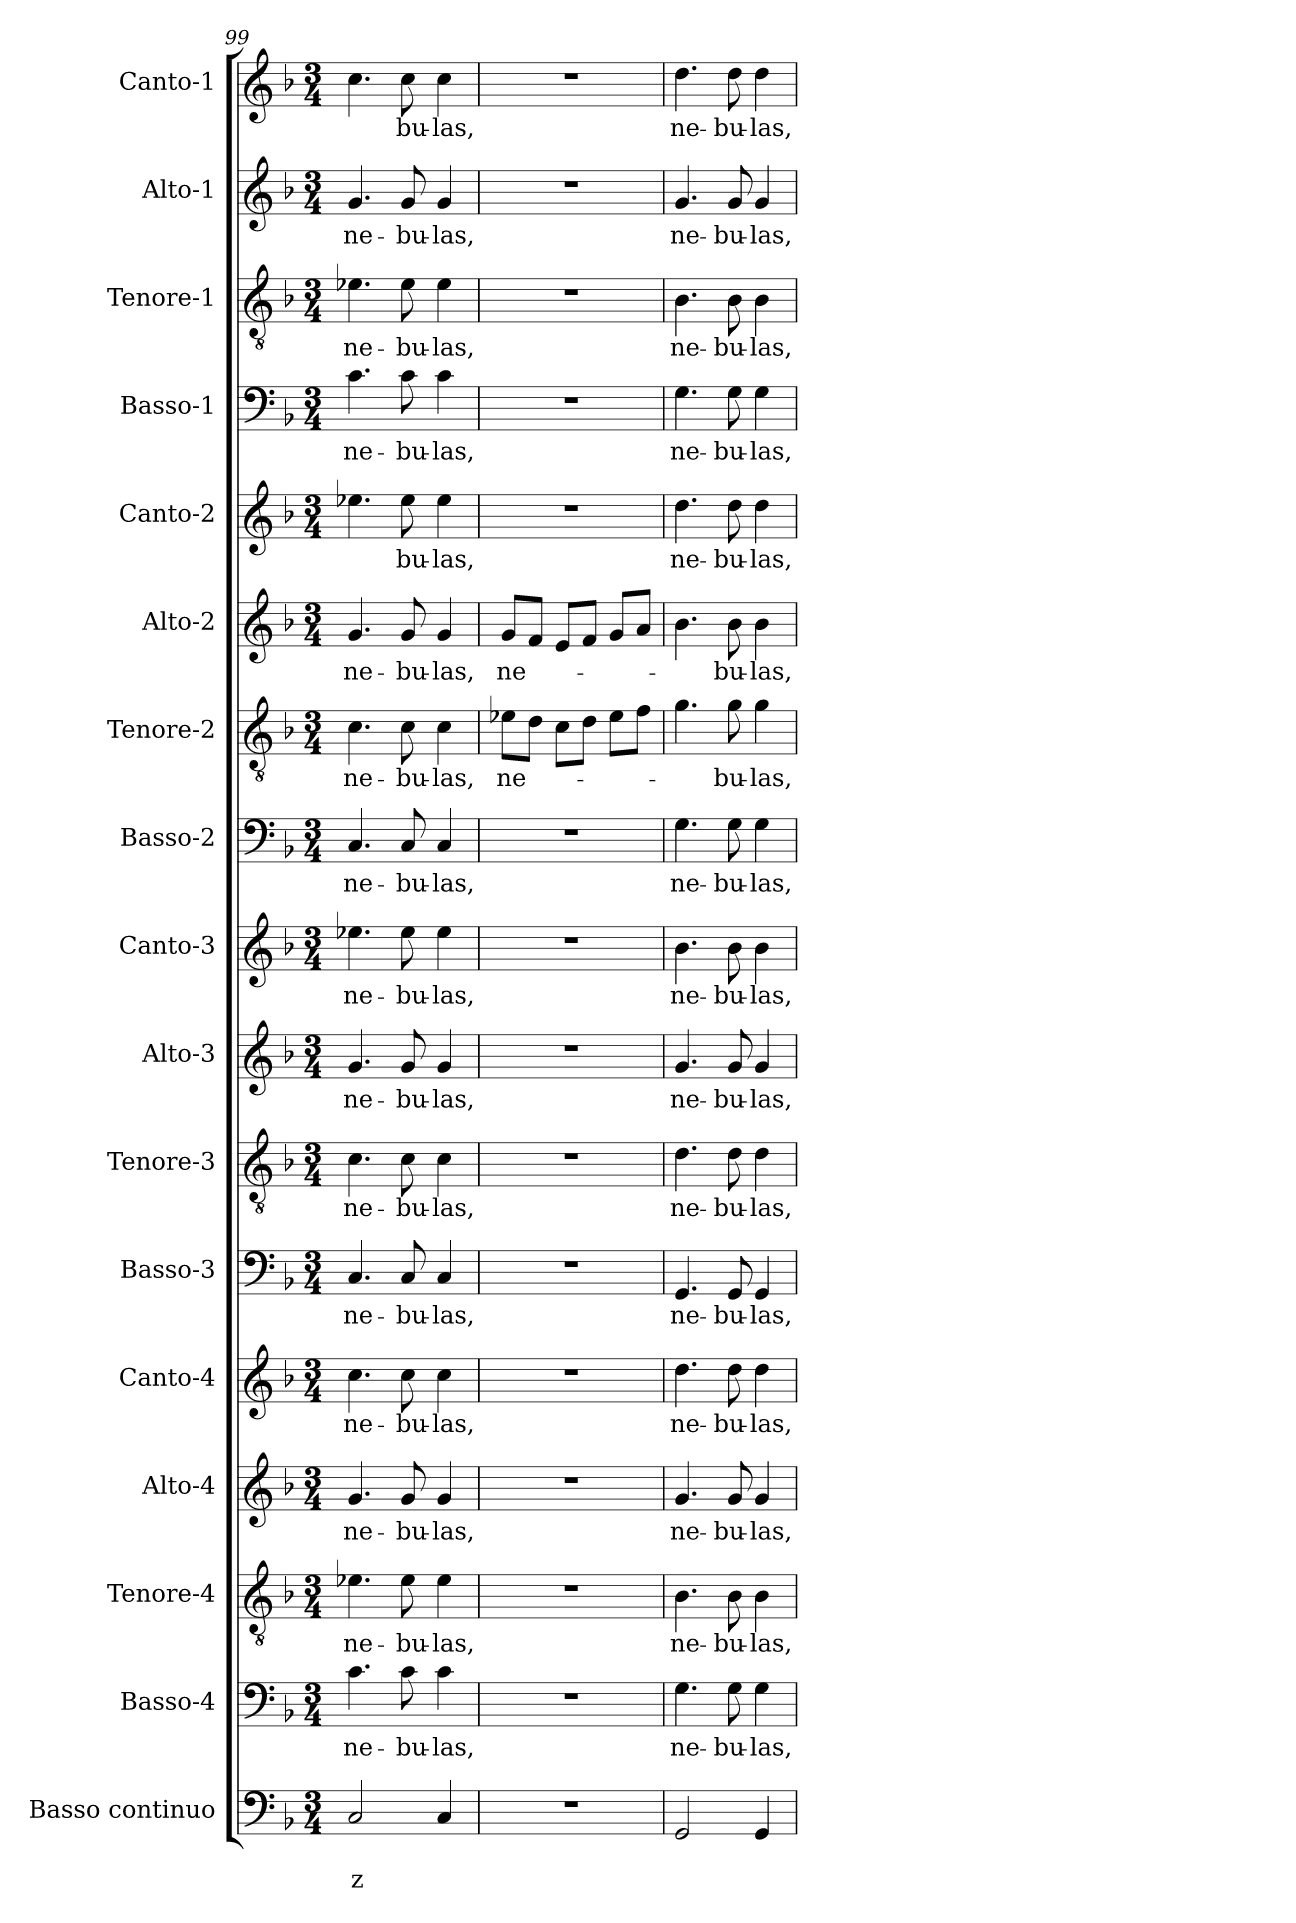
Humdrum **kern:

**kern	**text	**text	**kern	**text	**kern	**text	**kern	**text	**kern	**text	**kern	**text	**kern	**text	**kern	**text	**kern	**text	**kern	**text	**kern	**text	**kern	**text	**kern	**text	**kern	**text	**kern	**text	**kern	**text	**kern	**text
*part17	*part17	*part17	*part16	*part16	*part15	*part15	*part14	*part14	*part13	*part13	*part12	*part12	*part11	*part11	*part10	*part10	*part9	*part9	*part8	*part8	*part7	*part7	*part6	*part6	*part5	*part5	*part4	*part4	*part3	*part3	*part2	*part2	*part1	*part1
*staff17	*staff17	*staff17	*staff16	*staff16	*staff15	*staff15	*staff14	*staff14	*staff13	*staff13	*staff12	*staff12	*staff11	*staff11	*staff10	*staff10	*staff9	*staff9	*staff8	*staff8	*staff7	*staff7	*staff6	*staff6	*staff5	*staff5	*staff4	*staff4	*staff3	*staff3	*staff2	*staff2	*staff1	*staff1
*I"Basso continuo	*	*	*I"Basso-4	*	*I"Tenore-4	*	*I"Alto-4	*	*I"Canto-4	*	*I"Basso-3	*	*I"Tenore-3	*	*I"Alto-3	*	*I"Canto-3	*	*I"Basso-2	*	*I"Tenore-2	*	*I"Alto-2	*	*I"Canto-2	*	*I"Basso-1	*	*I"Tenore-1	*	*I"Alto-1	*	*I"Canto-1	*
*I'BC	*	*	*I'B4	*	*I'T4	*	*I'A4	*	*I'C4	*	*I'B3	*	*I'T3	*	*I'A3	*	*I'C3	*	*I'B2	*	*I'T2	*	*I'A2	*	*I'C2	*	*I'B1	*	*I'T1	*	*I'A1	*	*I'C1	*
*clefF4	*	*	*clefF4	*	*clefGv2	*	*clefG2	*	*clefG2	*	*clefF4	*	*clefGv2	*	*clefG2	*	*clefG2	*	*clefF4	*	*clefGv2	*	*clefG2	*	*clefG2	*	*clefF4	*	*clefGv2	*	*clefG2	*	*clefG2	*
*k[b-]	*	*	*k[b-]	*	*k[b-]	*	*k[b-]	*	*k[b-]	*	*k[b-]	*	*k[b-]	*	*k[b-]	*	*k[b-]	*	*k[b-]	*	*k[b-]	*	*k[b-]	*	*k[b-]	*	*k[b-]	*	*k[b-]	*	*k[b-]	*	*k[b-]	*
*F:	*	*	*F:	*	*F:	*	*F:	*	*F:	*	*F:	*	*F:	*	*F:	*	*F:	*	*F:	*	*F:	*	*F:	*	*F:	*	*F:	*	*F:	*	*F:	*	*F:	*
*M3/4	*	*	*M3/4	*	*M3/4	*	*M3/4	*	*M3/4	*	*M3/4	*	*M3/4	*	*M3/4	*	*M3/4	*	*M3/4	*	*M3/4	*	*M3/4	*	*M3/4	*	*M3/4	*	*M3/4	*	*M3/4	*	*M3/4	*
=99	=99	=99	=99	=99	=99	=99	=99	=99	=99	=99	=99	=99	=99	=99	=99	=99	=99	=99	=99	=99	=99	=99	=99	=99	=99	=99	=99	=99	=99	=99	=99	=99	=99	=99
!	!	!LO:LY:b	!	!	!	!	!	!	!	!	!	!	!	!	!	!	!	!	!	!	!	!	!	!	!	!	!	!	!	!	!	!	!	!
!	!	!	!	!LO:LY:b	!	!	!	!	!	!	!	!	!	!	!	!	!	!	!	!	!	!	!	!	!	!	!	!	!	!	!	!	!	!
!	!	!	!	!	!	!LO:LY:b	!	!	!	!	!	!	!	!	!	!	!	!	!	!	!	!	!	!	!	!	!	!	!	!	!	!	!	!
!	!	!	!	!	!	!	!	!LO:LY:b	!	!	!	!	!	!	!	!	!	!	!	!	!	!	!	!	!	!	!	!	!	!	!	!	!	!
!	!	!	!	!	!	!	!	!	!	!LO:LY:b	!	!	!	!	!	!	!	!	!	!	!	!	!	!	!	!	!	!	!	!	!	!	!	!
!	!	!	!	!	!	!	!	!	!	!	!	!LO:LY:b	!	!	!	!	!	!	!	!	!	!	!	!	!	!	!	!	!	!	!	!	!	!
!	!	!	!	!	!	!	!	!	!	!	!	!	!	!LO:LY:b	!	!	!	!	!	!	!	!	!	!	!	!	!	!	!	!	!	!	!	!
!	!	!	!	!	!	!	!	!	!	!	!	!	!	!	!	!LO:LY:b	!	!	!	!	!	!	!	!	!	!	!	!	!	!	!	!	!	!
!	!	!	!	!	!	!	!	!	!	!	!	!	!	!	!	!	!	!LO:LY:b	!	!	!	!	!	!	!	!	!	!	!	!	!	!	!	!
!	!	!	!	!	!	!	!	!	!	!	!	!	!	!	!	!	!	!	!	!LO:LY:b	!	!	!	!	!	!	!	!	!	!	!	!	!	!
!	!	!	!	!	!	!	!	!	!	!	!	!	!	!	!	!	!	!	!	!	!	!LO:LY:b	!	!	!	!	!	!	!	!	!	!	!	!
!	!	!	!	!	!	!	!	!	!	!	!	!	!	!	!	!	!	!	!	!	!	!	!	!LO:LY:b	!	!	!	!	!	!	!	!	!	!
!	!	!	!	!	!	!	!	!	!	!	!	!	!	!	!	!	!	!	!	!	!	!	!	!	!	!	!	!LO:LY:b	!	!	!	!	!	!
!	!	!	!	!	!	!	!	!	!	!	!	!	!	!	!	!	!	!	!	!	!	!	!	!	!	!	!	!	!	!LO:LY:b	!	!	!	!
!	!	!	!	!	!	!	!	!	!	!	!	!	!	!	!	!	!	!	!	!	!	!	!	!	!	!	!	!	!	!	!	!LO:LY:b	!	!
2C/	.	z	4.c\	ne-	4.e-X\	ne-	4.g/	ne-	4.cc\	ne-	4.C/	ne-	4.c\	ne-	4.g/	ne-	4.ee-X\	ne-	4.C/	ne-	4.c\	ne-	4.g/	ne-	4.ee-X\	.	4.c\	ne-	4.e-X\	ne-	4.g/	ne-	4.cc\	.
!	!	!	!	!LO:LY:b	!	!	!	!	!	!	!	!	!	!	!	!	!	!	!	!	!	!	!	!	!	!	!	!	!	!	!	!	!	!
!	!	!	!	!	!	!LO:LY:b	!	!	!	!	!	!	!	!	!	!	!	!	!	!	!	!	!	!	!	!	!	!	!	!	!	!	!	!
!	!	!	!	!	!	!	!	!LO:LY:b	!	!	!	!	!	!	!	!	!	!	!	!	!	!	!	!	!	!	!	!	!	!	!	!	!	!
!	!	!	!	!	!	!	!	!	!	!LO:LY:b	!	!	!	!	!	!	!	!	!	!	!	!	!	!	!	!	!	!	!	!	!	!	!	!
!	!	!	!	!	!	!	!	!	!	!	!	!LO:LY:b	!	!	!	!	!	!	!	!	!	!	!	!	!	!	!	!	!	!	!	!	!	!
!	!	!	!	!	!	!	!	!	!	!	!	!	!	!LO:LY:b	!	!	!	!	!	!	!	!	!	!	!	!	!	!	!	!	!	!	!	!
!	!	!	!	!	!	!	!	!	!	!	!	!	!	!	!	!LO:LY:b	!	!	!	!	!	!	!	!	!	!	!	!	!	!	!	!	!	!
!	!	!	!	!	!	!	!	!	!	!	!	!	!	!	!	!	!	!LO:LY:b	!	!	!	!	!	!	!	!	!	!	!	!	!	!	!	!
!	!	!	!	!	!	!	!	!	!	!	!	!	!	!	!	!	!	!	!	!LO:LY:b	!	!	!	!	!	!	!	!	!	!	!	!	!	!
!	!	!	!	!	!	!	!	!	!	!	!	!	!	!	!	!	!	!	!	!	!	!LO:LY:b	!	!	!	!	!	!	!	!	!	!	!	!
!	!	!	!	!	!	!	!	!	!	!	!	!	!	!	!	!	!	!	!	!	!	!	!	!LO:LY:b	!	!	!	!	!	!	!	!	!	!
!	!	!	!	!	!	!	!	!	!	!	!	!	!	!	!	!	!	!	!	!	!	!	!	!	!	!LO:LY:b	!	!	!	!	!	!	!	!
!	!	!	!	!	!	!	!	!	!	!	!	!	!	!	!	!	!	!	!	!	!	!	!	!	!	!	!	!LO:LY:b	!	!	!	!	!	!
!	!	!	!	!	!	!	!	!	!	!	!	!	!	!	!	!	!	!	!	!	!	!	!	!	!	!	!	!	!	!LO:LY:b	!	!	!	!
!	!	!	!	!	!	!	!	!	!	!	!	!	!	!	!	!	!	!	!	!	!	!	!	!	!	!	!	!	!	!	!	!LO:LY:b	!	!
!	!	!	!	!	!	!	!	!	!	!	!	!	!	!	!	!	!	!	!	!	!	!	!	!	!	!	!	!	!	!	!	!	!	!LO:LY:b
.	.	.	8c\	-bu-	8e-\	-bu-	8g/	-bu-	8cc\	-bu-	8C/	-bu-	8c\	-bu-	8g/	-bu-	8ee-\	-bu-	8C/	-bu-	8c\	-bu-	8g/	-bu-	8ee-\	-bu-	8c\	-bu-	8e-\	-bu-	8g/	-bu-	8cc\	-bu-
!	!	!	!	!LO:LY:b	!	!	!	!	!	!	!	!	!	!	!	!	!	!	!	!	!	!	!	!	!	!	!	!	!	!	!	!	!	!
!	!	!	!	!	!	!LO:LY:b	!	!	!	!	!	!	!	!	!	!	!	!	!	!	!	!	!	!	!	!	!	!	!	!	!	!	!	!
!	!	!	!	!	!	!	!	!LO:LY:b	!	!	!	!	!	!	!	!	!	!	!	!	!	!	!	!	!	!	!	!	!	!	!	!	!	!
!	!	!	!	!	!	!	!	!	!	!LO:LY:b	!	!	!	!	!	!	!	!	!	!	!	!	!	!	!	!	!	!	!	!	!	!	!	!
!	!	!	!	!	!	!	!	!	!	!	!	!LO:LY:b	!	!	!	!	!	!	!	!	!	!	!	!	!	!	!	!	!	!	!	!	!	!
!	!	!	!	!	!	!	!	!	!	!	!	!	!	!LO:LY:b	!	!	!	!	!	!	!	!	!	!	!	!	!	!	!	!	!	!	!	!
!	!	!	!	!	!	!	!	!	!	!	!	!	!	!	!	!LO:LY:b	!	!	!	!	!	!	!	!	!	!	!	!	!	!	!	!	!	!
!	!	!	!	!	!	!	!	!	!	!	!	!	!	!	!	!	!	!LO:LY:b	!	!	!	!	!	!	!	!	!	!	!	!	!	!	!	!
!	!	!	!	!	!	!	!	!	!	!	!	!	!	!	!	!	!	!	!	!LO:LY:b	!	!	!	!	!	!	!	!	!	!	!	!	!	!
!	!	!	!	!	!	!	!	!	!	!	!	!	!	!	!	!	!	!	!	!	!	!LO:LY:b	!	!	!	!	!	!	!	!	!	!	!	!
!	!	!	!	!	!	!	!	!	!	!	!	!	!	!	!	!	!	!	!	!	!	!	!	!LO:LY:b	!	!	!	!	!	!	!	!	!	!
!	!	!	!	!	!	!	!	!	!	!	!	!	!	!	!	!	!	!	!	!	!	!	!	!	!	!LO:LY:b	!	!	!	!	!	!	!	!
!	!	!	!	!	!	!	!	!	!	!	!	!	!	!	!	!	!	!	!	!	!	!	!	!	!	!	!	!LO:LY:b	!	!	!	!	!	!
!	!	!	!	!	!	!	!	!	!	!	!	!	!	!	!	!	!	!	!	!	!	!	!	!	!	!	!	!	!	!LO:LY:b	!	!	!	!
!	!	!	!	!	!	!	!	!	!	!	!	!	!	!	!	!	!	!	!	!	!	!	!	!	!	!	!	!	!	!	!	!LO:LY:b	!	!
!	!	!	!	!	!	!	!	!	!	!	!	!	!	!	!	!	!	!	!	!	!	!	!	!	!	!	!	!	!	!	!	!	!	!LO:LY:b
4C/	.	.	4c\	-las,	4e-\	-las,	4g/	-las,	4cc\	-las,	4C/	-las,	4c\	-las,	4g/	-las,	4ee-\	-las,	4C/	-las,	4c\	-las,	4g/	-las,	4ee-\	-las,	4c\	-las,	4e-\	-las,	4g/	-las,	4cc\	-las,
=100	=100	=100	=100	=100	=100	=100	=100	=100	=100	=100	=100	=100	=100	=100	=100	=100	=100	=100	=100	=100	=100	=100	=100	=100	=100	=100	=100	=100	=100	=100	=100	=100	=100	=100
!	!	!	!	!	!	!	!	!	!	!	!	!	!	!	!	!	!	!	!	!	!	!LO:LY:b	!	!	!	!	!	!	!	!	!	!	!	!
!	!	!	!	!	!	!	!	!	!	!	!	!	!	!	!	!	!	!	!	!	!	!	!	!LO:LY:b	!	!	!	!	!	!	!	!	!	!
2.r	.	.	2.r	.	2.r	.	2.r	.	2.r	.	2.r	.	2.r	.	2.r	.	2.r	.	2.r	.	8e-X\L	ne-	8g/L	ne-	2.r	.	2.r	.	2.r	.	2.r	.	2.r	.
.	.	.	.	.	.	.	.	.	.	.	.	.	.	.	.	.	.	.	.	.	8d\J	.	8f/J	.	.	.	.	.	.	.	.	.	.	.
.	.	.	.	.	.	.	.	.	.	.	.	.	.	.	.	.	.	.	.	.	8c\L	.	8e/L	.	.	.	.	.	.	.	.	.	.	.
.	.	.	.	.	.	.	.	.	.	.	.	.	.	.	.	.	.	.	.	.	8d\J	.	8f/J	.	.	.	.	.	.	.	.	.	.	.
.	.	.	.	.	.	.	.	.	.	.	.	.	.	.	.	.	.	.	.	.	8e-\L	.	8g/L	.	.	.	.	.	.	.	.	.	.	.
.	.	.	.	.	.	.	.	.	.	.	.	.	.	.	.	.	.	.	.	.	8f\J	.	8a/J	.	.	.	.	.	.	.	.	.	.	.
=101	=101	=101	=101	=101	=101	=101	=101	=101	=101	=101	=101	=101	=101	=101	=101	=101	=101	=101	=101	=101	=101	=101	=101	=101	=101	=101	=101	=101	=101	=101	=101	=101	=101	=101
!	!	!	!	!LO:LY:b	!	!	!	!	!	!	!	!	!	!	!	!	!	!	!	!	!	!	!	!	!	!	!	!	!	!	!	!	!	!
!	!	!	!	!	!	!LO:LY:b	!	!	!	!	!	!	!	!	!	!	!	!	!	!	!	!	!	!	!	!	!	!	!	!	!	!	!	!
!	!	!	!	!	!	!	!	!LO:LY:b	!	!	!	!	!	!	!	!	!	!	!	!	!	!	!	!	!	!	!	!	!	!	!	!	!	!
!	!	!	!	!	!	!	!	!	!	!LO:LY:b	!	!	!	!	!	!	!	!	!	!	!	!	!	!	!	!	!	!	!	!	!	!	!	!
!	!	!	!	!	!	!	!	!	!	!	!	!LO:LY:b	!	!	!	!	!	!	!	!	!	!	!	!	!	!	!	!	!	!	!	!	!	!
!	!	!	!	!	!	!	!	!	!	!	!	!	!	!LO:LY:b	!	!	!	!	!	!	!	!	!	!	!	!	!	!	!	!	!	!	!	!
!	!	!	!	!	!	!	!	!	!	!	!	!	!	!	!	!LO:LY:b	!	!	!	!	!	!	!	!	!	!	!	!	!	!	!	!	!	!
!	!	!	!	!	!	!	!	!	!	!	!	!	!	!	!	!	!	!LO:LY:b	!	!	!	!	!	!	!	!	!	!	!	!	!	!	!	!
!	!	!	!	!	!	!	!	!	!	!	!	!	!	!	!	!	!	!	!	!LO:LY:b	!	!	!	!	!	!	!	!	!	!	!	!	!	!
!	!	!	!	!	!	!	!	!	!	!	!	!	!	!	!	!	!	!	!	!	!	!	!	!	!	!LO:LY:b	!	!	!	!	!	!	!	!
!	!	!	!	!	!	!	!	!	!	!	!	!	!	!	!	!	!	!	!	!	!	!	!	!	!	!	!	!LO:LY:b	!	!	!	!	!	!
!	!	!	!	!	!	!	!	!	!	!	!	!	!	!	!	!	!	!	!	!	!	!	!	!	!	!	!	!	!	!LO:LY:b	!	!	!	!
!	!	!	!	!	!	!	!	!	!	!	!	!	!	!	!	!	!	!	!	!	!	!	!	!	!	!	!	!	!	!	!	!LO:LY:b	!	!
!	!	!	!	!	!	!	!	!	!	!	!	!	!	!	!	!	!	!	!	!	!	!	!	!	!	!	!	!	!	!	!	!	!	!LO:LY:b
2GG/	.	.	4.G\	ne-	4.B-\	ne-	4.g/	ne-	4.dd\	ne-	4.GG/	ne-	4.d\	ne-	4.g/	ne-	4.b-\	ne-	4.G\	ne-	4.g\	.	4.b-\	.	4.dd\	ne-	4.G\	ne-	4.B-\	ne-	4.g/	ne-	4.dd\	ne-
!	!	!	!	!LO:LY:b	!	!	!	!	!	!	!	!	!	!	!	!	!	!	!	!	!	!	!	!	!	!	!	!	!	!	!	!	!	!
!	!	!	!	!	!	!LO:LY:b	!	!	!	!	!	!	!	!	!	!	!	!	!	!	!	!	!	!	!	!	!	!	!	!	!	!	!	!
!	!	!	!	!	!	!	!	!LO:LY:b	!	!	!	!	!	!	!	!	!	!	!	!	!	!	!	!	!	!	!	!	!	!	!	!	!	!
!	!	!	!	!	!	!	!	!	!	!LO:LY:b	!	!	!	!	!	!	!	!	!	!	!	!	!	!	!	!	!	!	!	!	!	!	!	!
!	!	!	!	!	!	!	!	!	!	!	!	!LO:LY:b	!	!	!	!	!	!	!	!	!	!	!	!	!	!	!	!	!	!	!	!	!	!
!	!	!	!	!	!	!	!	!	!	!	!	!	!	!LO:LY:b	!	!	!	!	!	!	!	!	!	!	!	!	!	!	!	!	!	!	!	!
!	!	!	!	!	!	!	!	!	!	!	!	!	!	!	!	!LO:LY:b	!	!	!	!	!	!	!	!	!	!	!	!	!	!	!	!	!	!
!	!	!	!	!	!	!	!	!	!	!	!	!	!	!	!	!	!	!LO:LY:b	!	!	!	!	!	!	!	!	!	!	!	!	!	!	!	!
!	!	!	!	!	!	!	!	!	!	!	!	!	!	!	!	!	!	!	!	!LO:LY:b	!	!	!	!	!	!	!	!	!	!	!	!	!	!
!	!	!	!	!	!	!	!	!	!	!	!	!	!	!	!	!	!	!	!	!	!	!LO:LY:b	!	!	!	!	!	!	!	!	!	!	!	!
!	!	!	!	!	!	!	!	!	!	!	!	!	!	!	!	!	!	!	!	!	!	!	!	!LO:LY:b	!	!	!	!	!	!	!	!	!	!
!	!	!	!	!	!	!	!	!	!	!	!	!	!	!	!	!	!	!	!	!	!	!	!	!	!	!LO:LY:b	!	!	!	!	!	!	!	!
!	!	!	!	!	!	!	!	!	!	!	!	!	!	!	!	!	!	!	!	!	!	!	!	!	!	!	!	!LO:LY:b	!	!	!	!	!	!
!	!	!	!	!	!	!	!	!	!	!	!	!	!	!	!	!	!	!	!	!	!	!	!	!	!	!	!	!	!	!LO:LY:b	!	!	!	!
!	!	!	!	!	!	!	!	!	!	!	!	!	!	!	!	!	!	!	!	!	!	!	!	!	!	!	!	!	!	!	!	!LO:LY:b	!	!
!	!	!	!	!	!	!	!	!	!	!	!	!	!	!	!	!	!	!	!	!	!	!	!	!	!	!	!	!	!	!	!	!	!	!LO:LY:b
.	.	.	8G\	-bu-	8B-\	-bu-	8g/	-bu-	8dd\	-bu-	8GG/	-bu-	8d\	-bu-	8g/	-bu-	8b-\	-bu-	8G\	-bu-	8g\	-bu-	8b-\	-bu-	8dd\	-bu-	8G\	-bu-	8B-\	-bu-	8g/	-bu-	8dd\	-bu-
!	!	!	!	!LO:LY:b	!	!	!	!	!	!	!	!	!	!	!	!	!	!	!	!	!	!	!	!	!	!	!	!	!	!	!	!	!	!
!	!	!	!	!	!	!LO:LY:b	!	!	!	!	!	!	!	!	!	!	!	!	!	!	!	!	!	!	!	!	!	!	!	!	!	!	!	!
!	!	!	!	!	!	!	!	!LO:LY:b	!	!	!	!	!	!	!	!	!	!	!	!	!	!	!	!	!	!	!	!	!	!	!	!	!	!
!	!	!	!	!	!	!	!	!	!	!LO:LY:b	!	!	!	!	!	!	!	!	!	!	!	!	!	!	!	!	!	!	!	!	!	!	!	!
!	!	!	!	!	!	!	!	!	!	!	!	!LO:LY:b	!	!	!	!	!	!	!	!	!	!	!	!	!	!	!	!	!	!	!	!	!	!
!	!	!	!	!	!	!	!	!	!	!	!	!	!	!LO:LY:b	!	!	!	!	!	!	!	!	!	!	!	!	!	!	!	!	!	!	!	!
!	!	!	!	!	!	!	!	!	!	!	!	!	!	!	!	!LO:LY:b	!	!	!	!	!	!	!	!	!	!	!	!	!	!	!	!	!	!
!	!	!	!	!	!	!	!	!	!	!	!	!	!	!	!	!	!	!LO:LY:b	!	!	!	!	!	!	!	!	!	!	!	!	!	!	!	!
!	!	!	!	!	!	!	!	!	!	!	!	!	!	!	!	!	!	!	!	!LO:LY:b	!	!	!	!	!	!	!	!	!	!	!	!	!	!
!	!	!	!	!	!	!	!	!	!	!	!	!	!	!	!	!	!	!	!	!	!	!LO:LY:b	!	!	!	!	!	!	!	!	!	!	!	!
!	!	!	!	!	!	!	!	!	!	!	!	!	!	!	!	!	!	!	!	!	!	!	!	!LO:LY:b	!	!	!	!	!	!	!	!	!	!
!	!	!	!	!	!	!	!	!	!	!	!	!	!	!	!	!	!	!	!	!	!	!	!	!	!	!LO:LY:b	!	!	!	!	!	!	!	!
!	!	!	!	!	!	!	!	!	!	!	!	!	!	!	!	!	!	!	!	!	!	!	!	!	!	!	!	!LO:LY:b	!	!	!	!	!	!
!	!	!	!	!	!	!	!	!	!	!	!	!	!	!	!	!	!	!	!	!	!	!	!	!	!	!	!	!	!	!LO:LY:b	!	!	!	!
!	!	!	!	!	!	!	!	!	!	!	!	!	!	!	!	!	!	!	!	!	!	!	!	!	!	!	!	!	!	!	!	!LO:LY:b	!	!
!	!	!	!	!	!	!	!	!	!	!	!	!	!	!	!	!	!	!	!	!	!	!	!	!	!	!	!	!	!	!	!	!	!	!LO:LY:b
4GG/	.	.	4G\	-las,	4B-\	-las,	4g/	-las,	4dd\	-las,	4GG/	-las,	4d\	-las,	4g/	-las,	4b-\	-las,	4G\	-las,	4g\	-las,	4b-\	-las,	4dd\	-las,	4G\	-las,	4B-\	-las,	4g/	-las,	4dd\	-las,
=	=	=	=	=	=	=	=	=	=	=	=	=	=	=	=	=	=	=	=	=	=	=	=	=	=	=	=	=	=	=	=	=	=	=
*-	*-	*-	*-	*-	*-	*-	*-	*-	*-	*-	*-	*-	*-	*-	*-	*-	*-	*-	*-	*-	*-	*-	*-	*-	*-	*-	*-	*-	*-	*-	*-	*-	*-	*-
